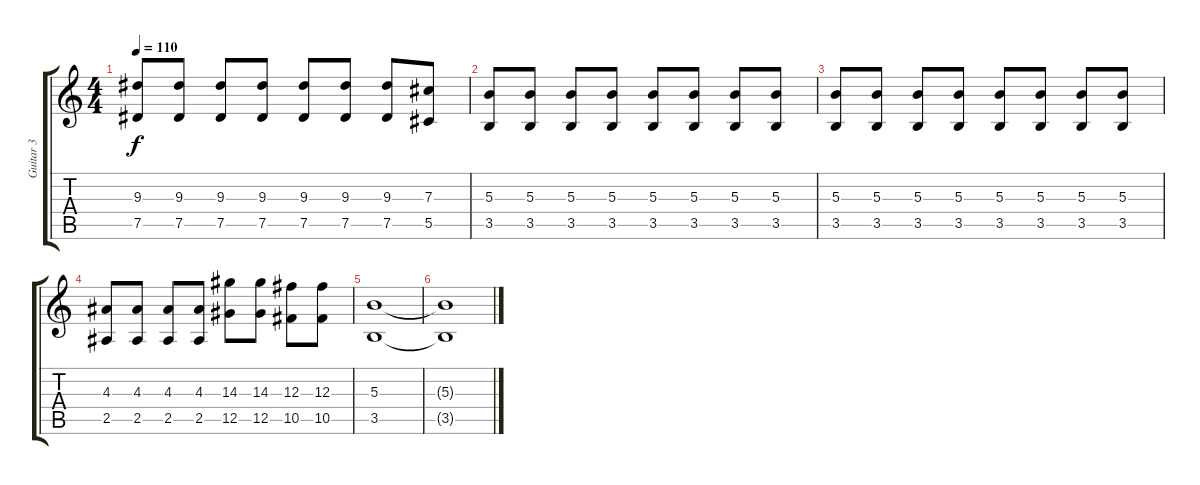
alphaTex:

\track ("Guitar 3" "Guitar 3") {instrument distortionguitar}
\staff {score tabs}
\tuning (Eb4 Bb3 Gb3 Db3 Ab2 Db2) {hide}
\ts (4 4)
\tempo 110
\clef g2
\ks c
(9.3 7.5).8{dy f} (9.3 7.5).8 (9.3 7.5).8 (9.3 7.5).8 (9.3 7.5).8 (9.3 7.5).8 (9.3 7.5).8 (7.3 5.5).8 |
(5.3 3.5).8 (5.3 3.5).8 (5.3 3.5).8 (5.3 3.5).8 (5.3 3.5).8 (5.3 3.5).8 (5.3 3.5).8 (5.3 3.5).8 |
(5.3 3.5).8 (5.3 3.5).8 (5.3 3.5).8 (5.3 3.5).8 (5.3 3.5).8 (5.3 3.5).8 (5.3 3.5).8 (5.3 3.5).8 |
(4.3 2.5).8 (4.3 2.5).8 (4.3 2.5).8 (4.3 2.5).8 (14.3 12.5).8 (14.3 12.5).8 (12.3 10.5).8 (12.3 10.5).8 |
(5.3 3.5).1 |
(5.3{t} 3.5{t}).1
